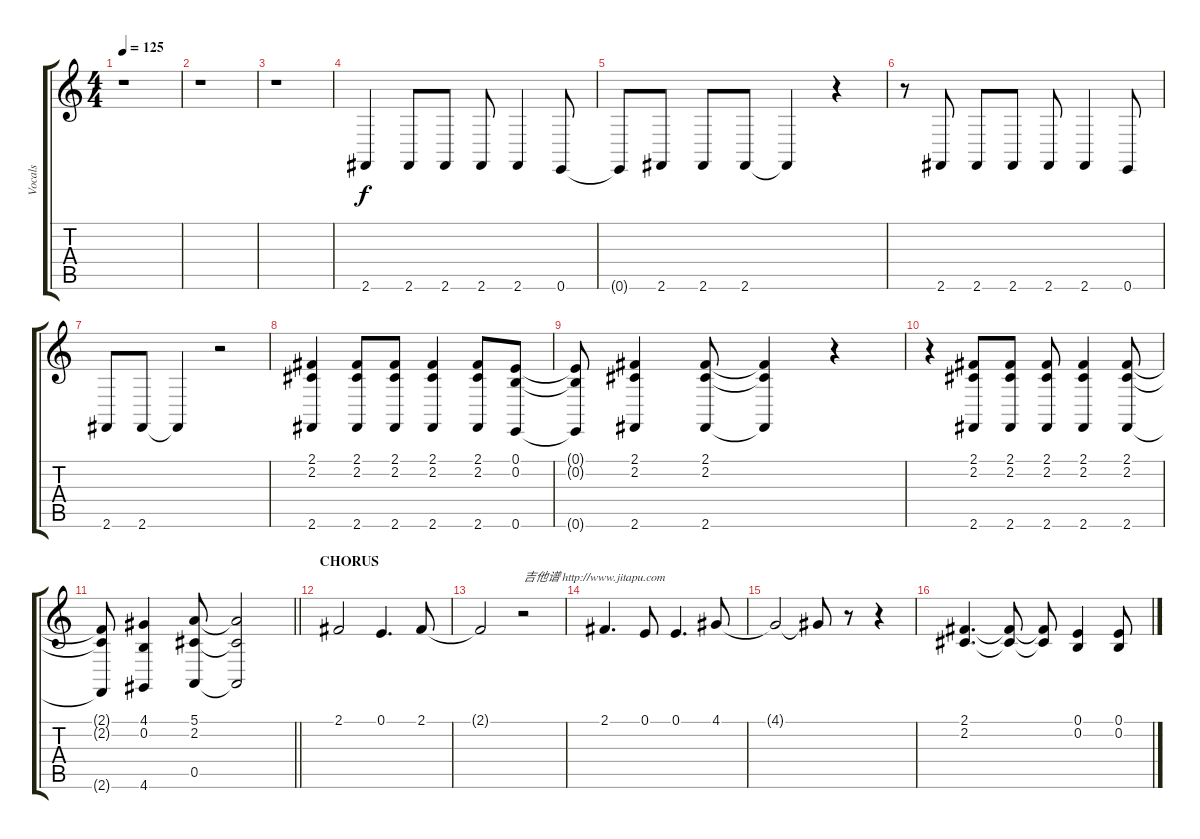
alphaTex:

\track ("Vocals" "Vocals") {instrument oboe}
\staff {score tabs}
\tuning (E4 B3 G3 D3 A2 E2) {hide}
\ts (4 4)
\tempo 125
\clef g2
\ks c
r.1{dy f} |
r.1 |
r.1 |
2.6.4 2.6.8 2.6.8 2.6.8 2.6.4 0.6.8 |
0.6{t}.8 2.6.8 2.6.8 2.6.8 2.6{t}.4 r.4 |
r.8 2.6.8 2.6.8 2.6.8 2.6.8 2.6.4 0.6.8 |
2.6.8 2.6.8 2.6{t}.4 r.2 |
(2.1 2.2 2.6).4 (2.1 2.2 2.6).8 (2.1 2.2 2.6).8 (2.1 2.2 2.6).4 (2.1 2.2 2.6).8 (0.1 0.2 0.6).8 |
(0.1{t} 0.2{t} 0.6{t}).8 (2.1 2.2 2.6).4 (2.1 2.2 2.6).8 (2.1{t} 2.2{t} 2.6{t}).4 r.4 |
r.4 (2.1 2.2 2.6).8 (2.1 2.2 2.6).8 (2.1 2.2 2.6).8 (2.1 2.2 2.6).4 (2.1 2.2 2.6).8 |
\barLineRight lightlight
(2.1{t} 2.2{t} 2.6{t}).8 (4.1 0.2 4.6).4 (5.1 2.2 0.5).8 (5.1{t} 2.2{t} 0.5{t}).2 |
\section ("" "CHORUS")
2.1.2 0.1.4{d} 2.1.8 |
2.1{t}.2 r.2{txt "吉他谱 http://www.jitapu.com"} |
2.1.4{d} 0.1.8 0.1.4{d} 4.1.8 |
4.1{t}.2 4.1{t}.8 r.8 r.4 |
(2.1 2.2).4{d} (2.1{t} 2.2{t}).8 (2.1{t} 2.2{t}).8 (0.1 0.2).4 (0.1 0.2).8
